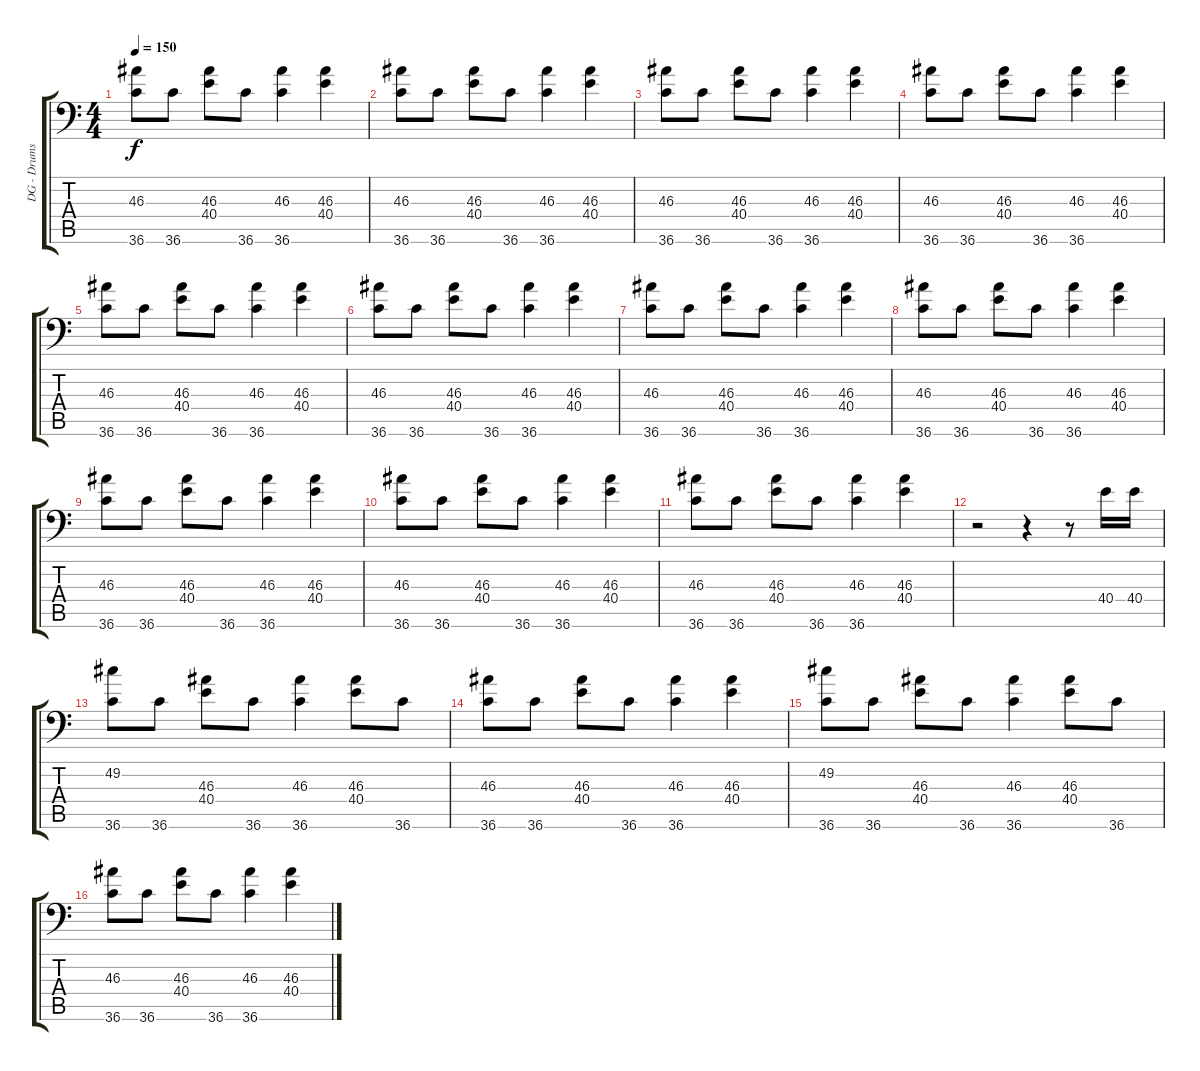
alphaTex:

\track ("DG - Drums" "DG - Drums") {instrument acousticgrandpiano}
\staff {score tabs}
\tuning (C-1 C-1 C-1 C-1 C-1 C-1) {hide}
\ts (4 4)
\tempo 150
\clef f4
\ks c
(46.3 36.6).8{dy f} 36.6.8 (46.3 40.4).8 36.6.8 (46.3 36.6).4 (46.3 40.4).4 |
(46.3 36.6).8 36.6.8 (46.3 40.4).8 36.6.8 (46.3 36.6).4 (46.3 40.4).4 |
(46.3 36.6).8 36.6.8 (46.3 40.4).8 36.6.8 (46.3 36.6).4 (46.3 40.4).4 |
(46.3 36.6).8 36.6.8 (46.3 40.4).8 36.6.8 (46.3 36.6).4 (46.3 40.4).4 |
(46.3 36.6).8 36.6.8 (46.3 40.4).8 36.6.8 (46.3 36.6).4 (46.3 40.4).4 |
(46.3 36.6).8 36.6.8 (46.3 40.4).8 36.6.8 (46.3 36.6).4 (46.3 40.4).4 |
(46.3 36.6).8 36.6.8 (46.3 40.4).8 36.6.8 (46.3 36.6).4 (46.3 40.4).4 |
(46.3 36.6).8 36.6.8 (46.3 40.4).8 36.6.8 (46.3 36.6).4 (46.3 40.4).4 |
(46.3 36.6).8 36.6.8 (46.3 40.4).8 36.6.8 (46.3 36.6).4 (46.3 40.4).4 |
(46.3 36.6).8 36.6.8 (46.3 40.4).8 36.6.8 (46.3 36.6).4 (46.3 40.4).4 |
(46.3 36.6).8 36.6.8 (46.3 40.4).8 36.6.8 (46.3 36.6).4 (46.3 40.4).4 |
r.2 r.4 r.8 40.4.16 40.4.16 |
(49.2 36.6).8 36.6.8 (46.3 40.4).8 36.6.8 (46.3 36.6).4 (46.3 40.4).8 36.6.8 |
(46.3 36.6).8 36.6.8 (46.3 40.4).8 36.6.8 (46.3 36.6).4 (46.3 40.4).4 |
(49.2 36.6).8 36.6.8 (46.3 40.4).8 36.6.8 (46.3 36.6).4 (46.3 40.4).8 36.6.8 |
(46.3 36.6).8 36.6.8 (46.3 40.4).8 36.6.8 (46.3 36.6).4 (46.3 40.4).4
